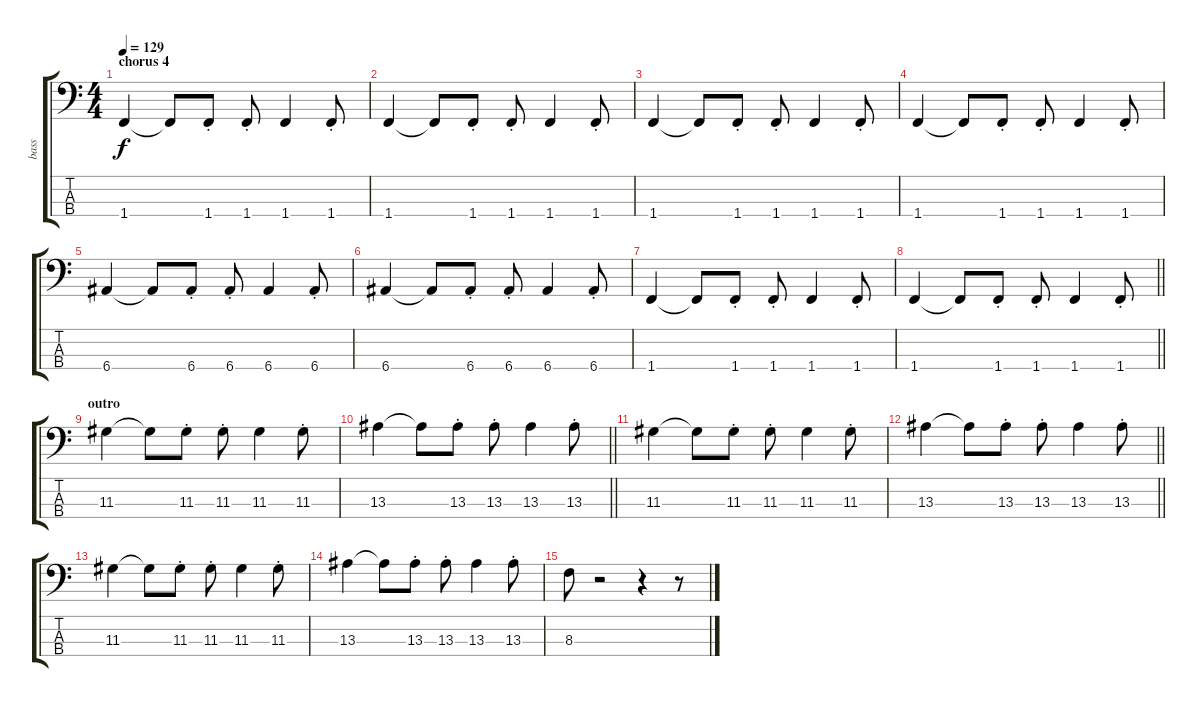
\track ("bass" "bass") {instrument electricbassfinger}
\staff {score tabs}
\tuning (G2 D2 A1 E1) {hide}
\ts (4 4)
\section ("" "chorus 4")
\tempo 129
\clef f4
\ks c
1.4.4{dy f} 1.4{t}.8 1.4{st}.8 1.4{st}.8 1.4.4 1.4{st}.8 |
1.4.4 1.4{t}.8 1.4{st}.8 1.4{st}.8 1.4.4 1.4{st}.8 |
1.4.4 1.4{t}.8 1.4{st}.8 1.4{st}.8 1.4.4 1.4{st}.8 |
1.4.4 1.4{t}.8 1.4{st}.8 1.4{st}.8 1.4.4 1.4{st}.8 |
6.4.4 6.4{t}.8 6.4{st}.8 6.4{st}.8 6.4.4 6.4{st}.8 |
6.4.4 6.4{t}.8 6.4{st}.8 6.4{st}.8 6.4.4 6.4{st}.8 |
1.4.4 1.4{t}.8 1.4{st}.8 1.4{st}.8 1.4.4 1.4{st}.8 |
\barLineRight lightlight
1.4.4 1.4{t}.8 1.4{st}.8 1.4{st}.8 1.4.4 1.4{st}.8 |
\section ("" "outro")
11.3.4 11.3{t}.8 11.3{st}.8 11.3{st}.8 11.3.4 11.3{st}.8 |
\barLineRight lightlight
13.3.4 13.3{t}.8 13.3{st}.8 13.3{st}.8 13.3.4 13.3{st}.8 |
11.3.4 11.3{t}.8 11.3{st}.8 11.3{st}.8 11.3.4 11.3{st}.8 |
\barLineRight lightlight
13.3.4 13.3{t}.8 13.3{st}.8 13.3{st}.8 13.3.4 13.3{st}.8 |
11.3.4 11.3{t}.8 11.3{st}.8 11.3{st}.8 11.3.4 11.3{st}.8 |
13.3.4 13.3{t}.8 13.3{st}.8 13.3{st}.8 13.3.4 13.3{st}.8 |
8.3.8 r.2 r.4 r.8
